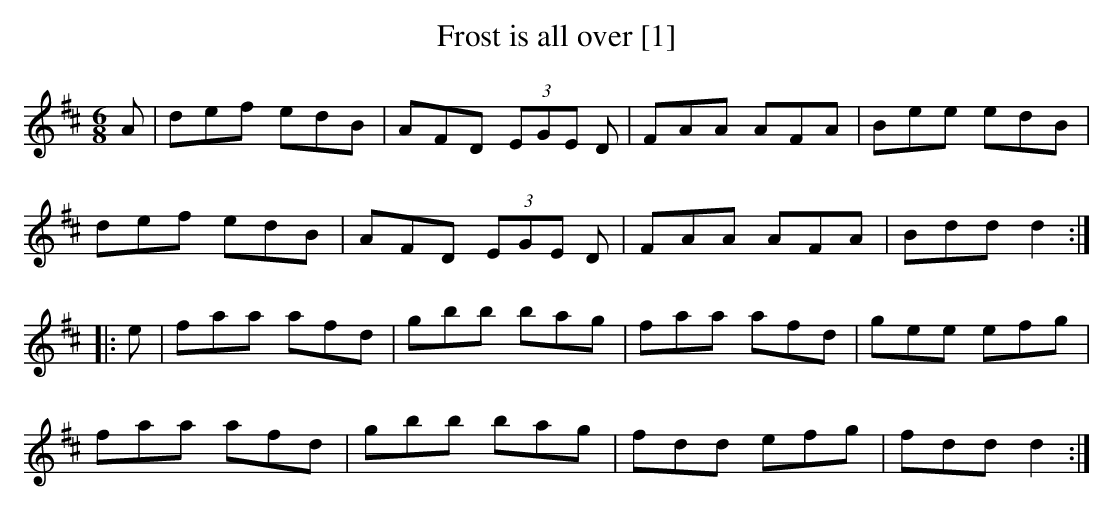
X:1
T:Frost is all over [1]
M:6/8
L:1/8
K:D
A|def edB|AFD (3EGE D|FAA AFA|Bee edB|
def edB|AFD (3EGE D|FAA AFA|Bdd d2:|
|:e|faa afd|gbb bag|faa afd|gee efg|
faa afd|gbb bag|fdd efg|fdd d2:|]
